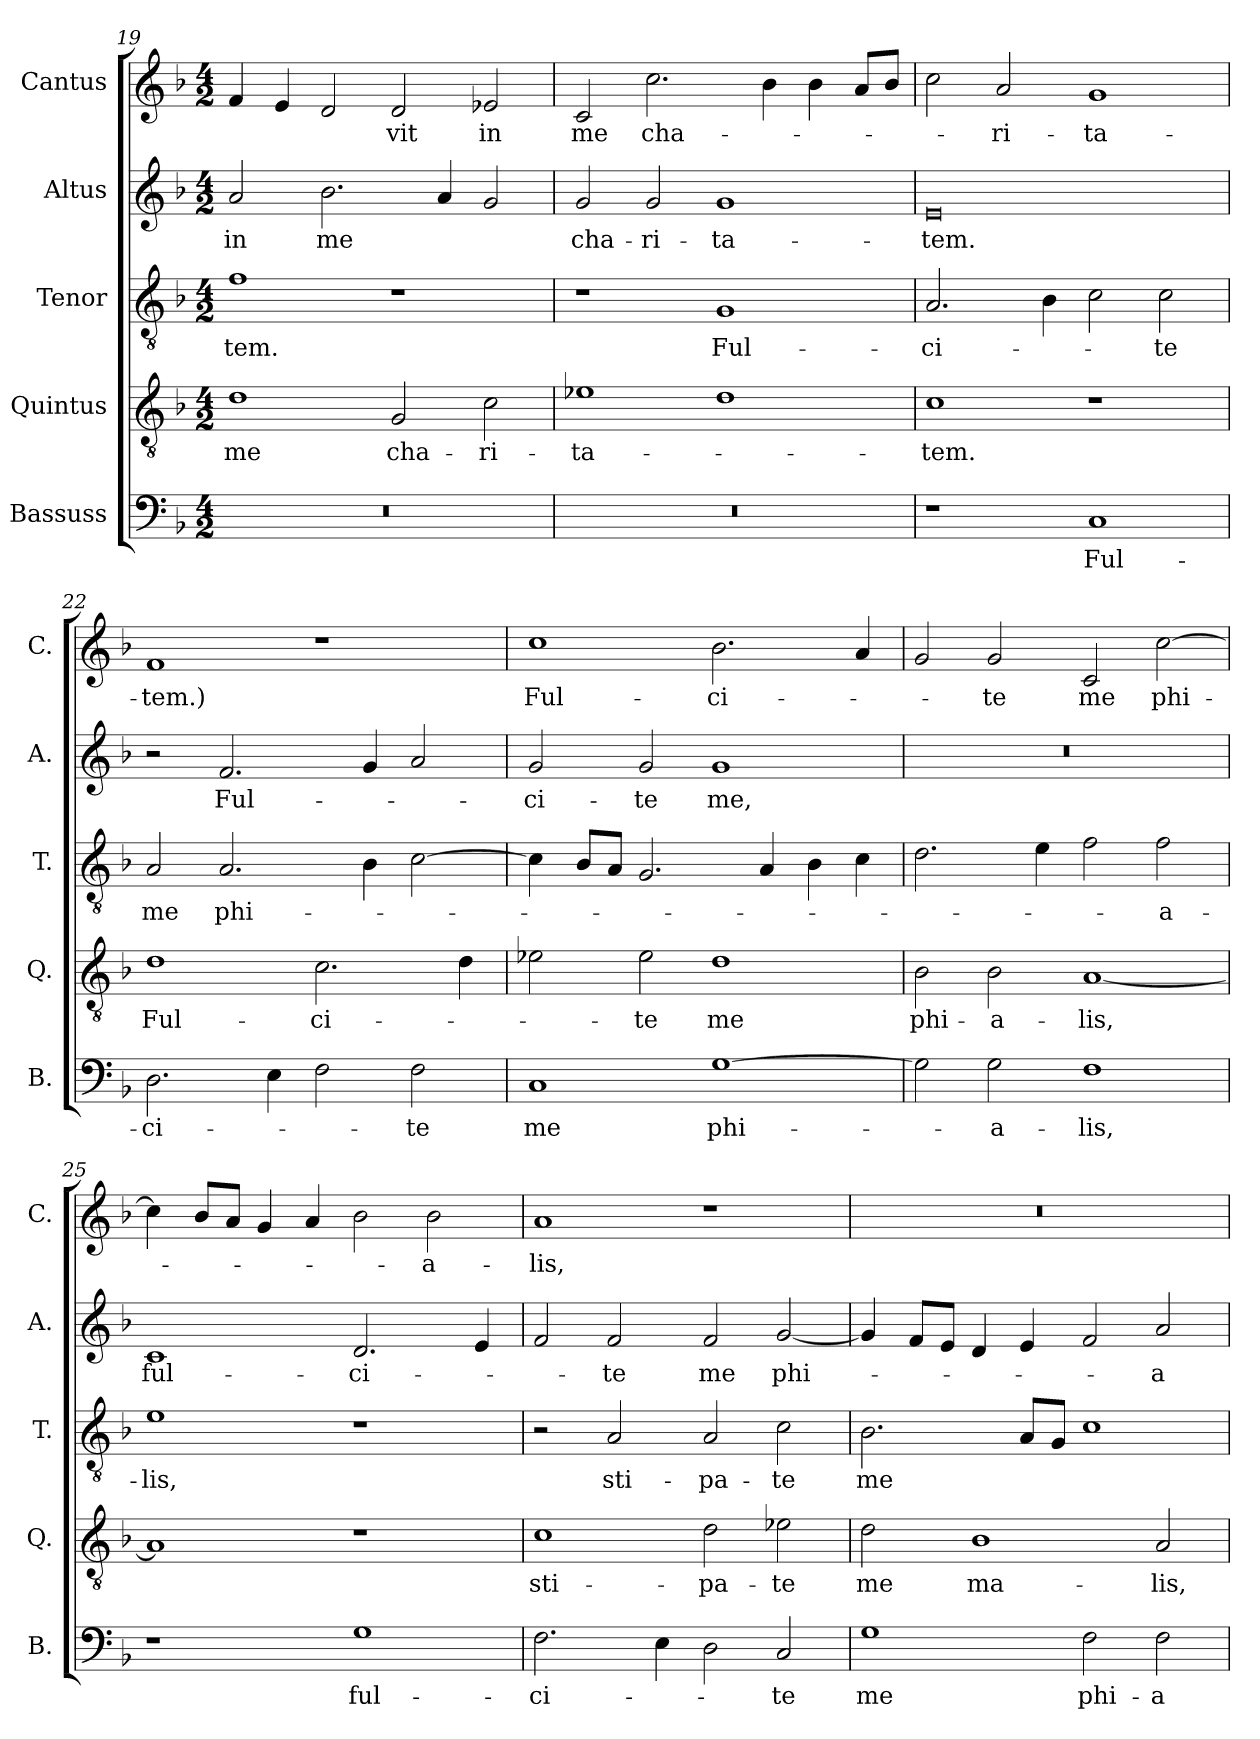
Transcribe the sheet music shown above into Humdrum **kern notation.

**kern	**text	**kern	**text	**kern	**text	**kern	**text	**kern	**text
*part5	*part5	*part4	*part4	*part3	*part3	*part2	*part2	*part1	*part1
*staff5	*staff5	*staff4	*staff4	*staff3	*staff3	*staff2	*staff2	*staff1	*staff1
*I"Bassuss	*	*I"Quintus	*	*I"Tenor	*	*I"Altus	*	*I"Cantus	*
*I'B.	*	*I'Q.	*	*I'T.	*	*I'A.	*	*I'C.	*
*clefF4	*	*clefGv2	*	*clefGv2	*	*clefG2	*	*clefG2	*
*k[b-]	*	*k[b-]	*	*k[b-]	*	*k[b-]	*	*k[b-]	*
*F:	*	*F:	*	*F:	*	*F:	*	*F:	*
*M4/2	*	*M4/2	*	*M4/2	*	*M4/2	*	*M4/2	*
=19	=19	=19	=19	=19	=19	=19	=19	=19	=19
0r	.	1d	me	1f	tem.	2a/	in	4f/	.
.	.	.	.	.	.	.	.	4e/	.
.	.	.	.	.	.	2.b-\	me	2d/	.
.	.	2G/	cha-	1r	.	.	.	2d/	vit
.	.	.	.	.	.	4a/	.	.	.
.	.	2c\	ri-	.	.	2g/	.	2e-X/	in
=20	=20	=20	=20	=20	=20	=20	=20	=20	=20
0r	.	1e-X	ta-	1r	.	2g/	cha­-	2c/	me
.	.	.	.	.	.	2g/	ri-	2.cc\	cha-
.	.	1d	.	1G	Ful­-	1g	ta­-	.	.
.	.	.	.	.	.	.	.	4b-\	.
.	.	.	.	.	.	.	.	4b-\	.
.	.	.	.	.	.	.	.	8a/L	.
.	.	.	.	.	.	.	.	8b-/J	.
=21	=21	=21	=21	=21	=21	=21	=21	=21	=21
1r	.	1c	-tem.	2.A/	ci­-	0e	tem.	2cc\	.
.	.	.	.	.	.	.	.	2a/	ri­-
.	.	.	.	4B-\	.	.	.	.	.
1C	Ful­-	1r	.	2c\	.	.	.	1g	ta-
.	.	.	.	2c\	te	.	.	.	.
=22	=22	=22	=22	=22	=22	=22	=22	=22	=22
2.D\	ci-	1d	Ful-	2A/	me	2r	.	1f	tem.)
.	.	.	.	2.A/	phi­-	2.f/	Ful­-	.	.
4E\	.	.	.	.	.	.	.	.	.
2F\	.	2.c\	ci­-	.	.	.	.	1r	.
.	.	.	.	4B-\	.	4g/	.	.	.
2F\	te	.	.	[2c\	.	2a/	.	.	.
.	.	4d\	.	.	.	.	.	.	.
=23	=23	=23	=23	=23	=23	=23	=23	=23	=23
1C	me	2e-X\	.	4c\]	.	2g/	ci­-	1cc	Ful­-
.	.	.	.	8B-/L	.	.	.	.	.
.	.	.	.	8A/J	.	.	.	.	.
.	.	2e-\	te	2.G/	.	2g/	te	.	.
[1G	phi­-	1d	me	.	.	1g	me,	2.b-\	ci-
.	.	.	.	4A/	.	.	.	.	.
.	.	.	.	4B-\	.	.	.	.	.
.	.	.	.	4c\	.	.	.	4a/	.
=24	=24	=24	=24	=24	=24	=24	=24	=24	=24
2G\]	.	2B-\	phi-	2.d\	.	0r	.	2g/	.
2G\	a-	2B-\	a-	.	.	.	.	2g/	te
.	.	.	.	4e\	.	.	.	.	.
1F	lis,	[1A	lis,	2f\	.	.	.	2c/	me
.	.	.	.	2f\	a-	.	.	[2cc\	phi-
=25	=25	=25	=25	=25	=25	=25	=25	=25	=25
1r	.	1A]	.	1e	-lis,	1c	ful­-	4cc\]	.
.	.	.	.	.	.	.	.	8b-/L	.
.	.	.	.	.	.	.	.	8a/J	.
.	.	.	.	.	.	.	.	4g/	.
.	.	.	.	.	.	.	.	4a/	.
1G	ful-	1r	.	1r	.	2.d/	ci­-	2b-\	.
.	.	.	.	.	.	.	.	2b-\	a­-
.	.	.	.	.	.	4e/	.	.	.
=26	=26	=26	=26	=26	=26	=26	=26	=26	=26
2.F\	ci­-	1c	sti-	2r	.	2f/	.	1a	lis,
.	.	.	.	2A/	sti­-	2f/	te	.	.
4E\	.	.	.	.	.	.	.	.	.
2D\	.	2d\	pa­-	2A/	pa-	2f/	me	1r	.
2C/	te	2e-X\	te	2c\	te	[2g/	phi­-	.	.
=27	=27	=27	=27	=27	=27	=27	=27	=27	=27
1G	me	2d\	me	2.B-\	me	4g/]	.	0r	.
.	.	.	.	.	.	8f/L	.	.	.
.	.	.	.	.	.	8e/J	.	.	.
.	.	1B-	ma­-	.	.	4d/	.	.	.
.	.	.	.	8A/L	.	4e/	.	.	.
.	.	.	.	8G/J	.	.	.	.	.
2F\	phi­-	.	.	1c	.	2f/	.	.	.
2F\	a­-	2A/	lis,	.	.	2a/	a­-	.	.
=	=	=	=	=	=	=	=	=	=
*-	*-	*-	*-	*-	*-	*-	*-	*-	*-
